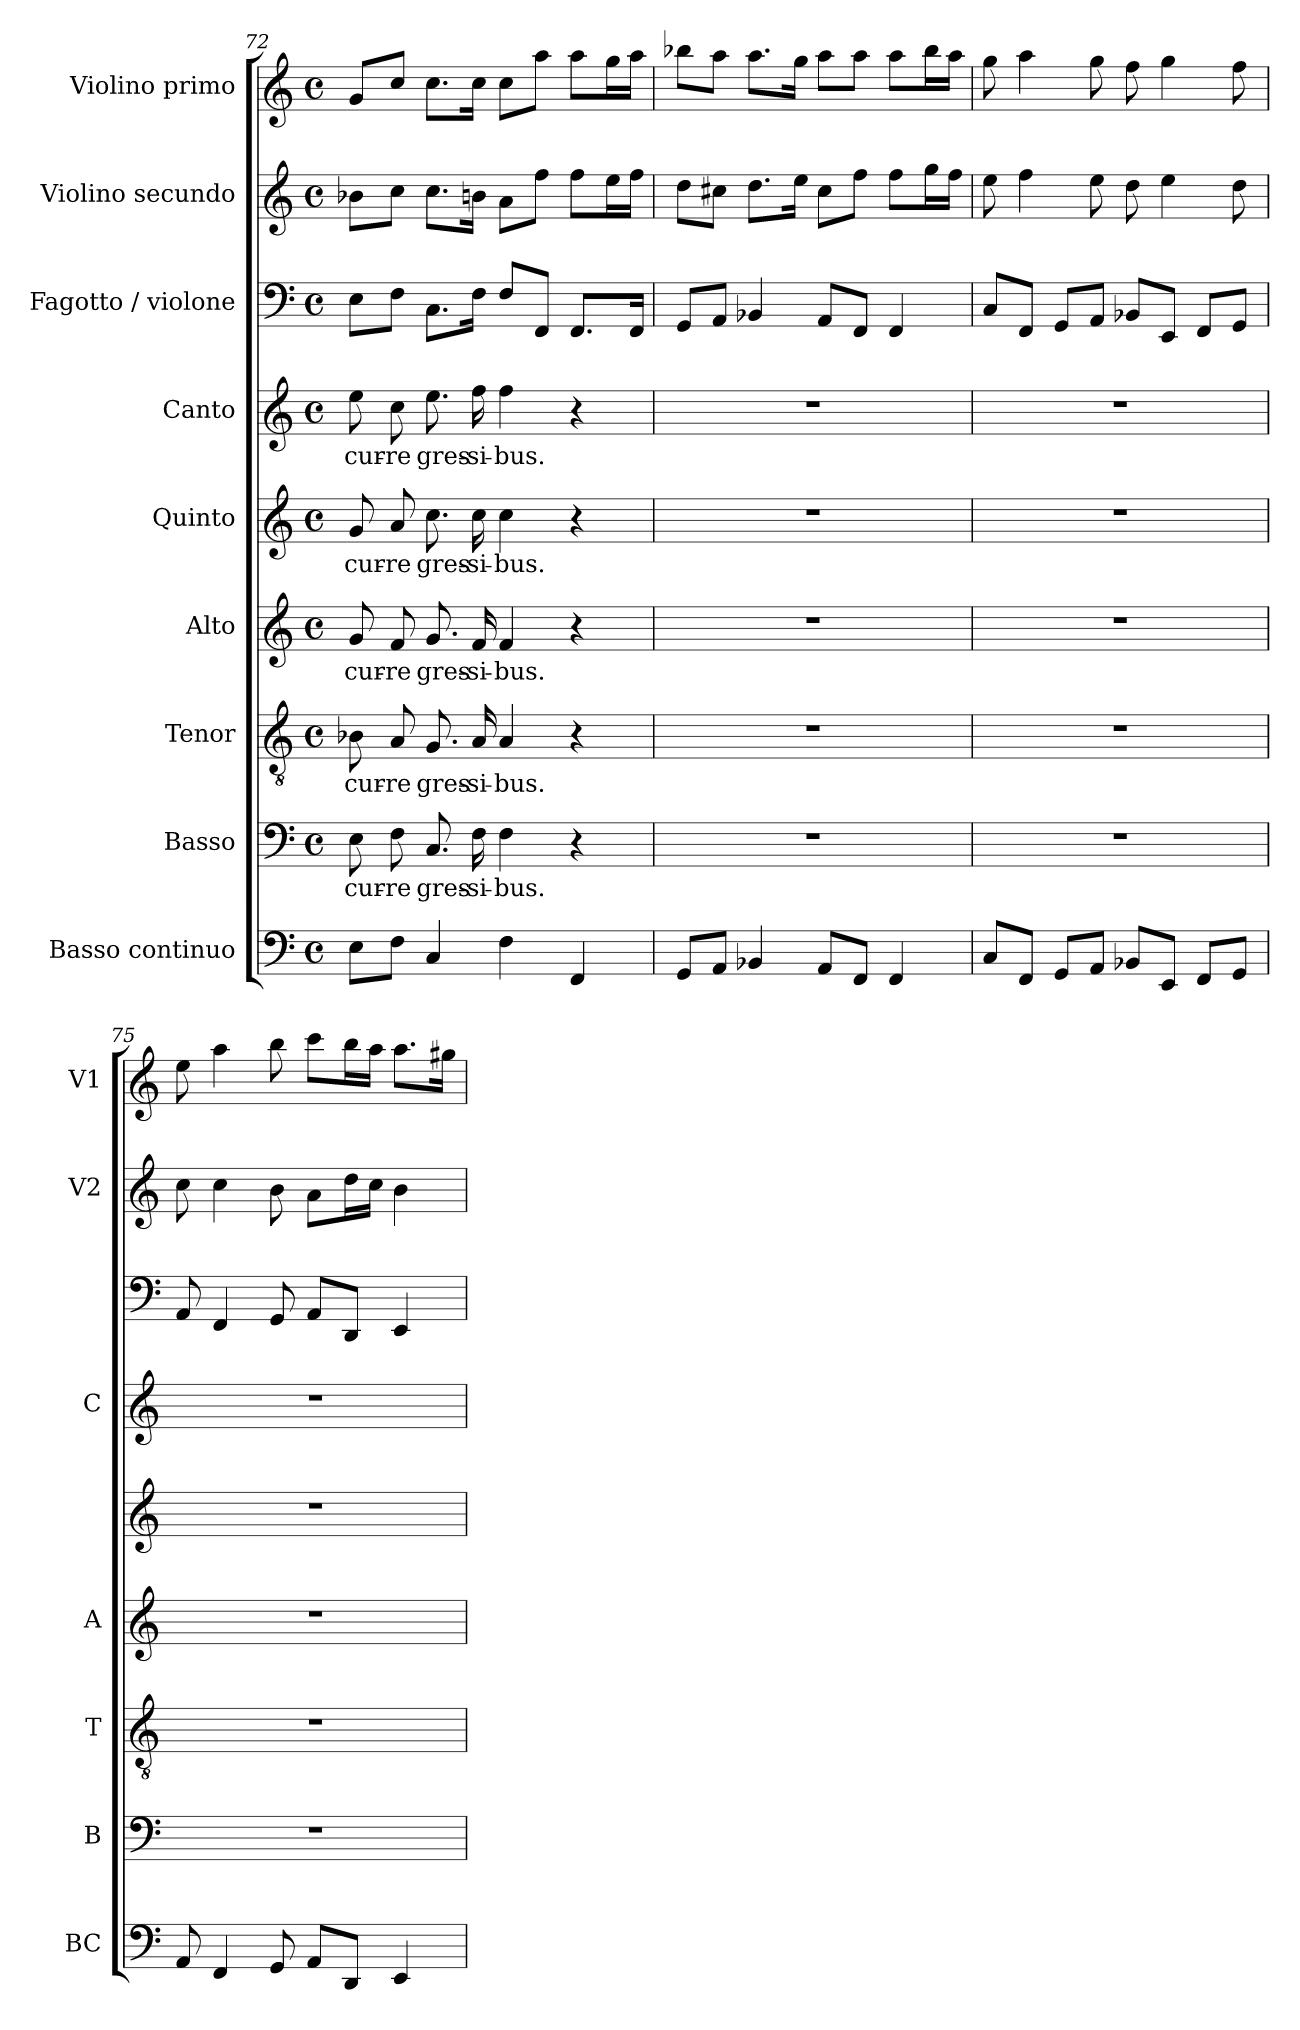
**kern	**kern	**text	**kern	**text	**kern	**text	**kern	**text	**kern	**text	**kern	**kern	**kern
*part9	*part8	*part8	*part7	*part7	*part6	*part6	*part5	*part5	*part4	*part4	*part3	*part2	*part1
*staff9	*staff8	*staff8	*staff7	*staff7	*staff6	*staff6	*staff5	*staff5	*staff4	*staff4	*staff3	*staff2	*staff1
*I"Basso continuo	*I"Basso	*	*I"Tenor	*	*I"Alto	*	*I"Quinto	*	*I"Canto	*	*I"Fagotto / violone	*I"Violino secundo	*I"Violino primo
*I'BC	*I'B	*	*I'T	*	*I'A	*	*	*	*I'C	*	*	*I'V2	*I'V1
!!LO:LB:g=z
*clefF4	*clefF4	*	*clefGv2	*	*clefG2	*	*clefG2	*	*clefG2	*	*clefF4	*clefG2	*clefG2
*k[]	*k[]	*	*k[]	*	*k[]	*	*k[]	*	*k[]	*	*k[]	*k[]	*k[]
*C:	*C:	*	*C:	*	*C:	*	*C:	*	*C:	*	*C:	*C:	*C:
*M4/4	*M4/4	*	*M4/4	*	*M4/4	*	*M4/4	*	*M4/4	*	*M4/4	*M4/4	*M4/4
*met(c)	*met(c)	*	*met(c)	*	*met(c)	*	*met(c)	*	*met(c)	*	*met(c)	*met(c)	*met(c)
=72	=72	=72	=72	=72	=72	=72	=72	=72	=72	=72	=72	=72	=72
!	!	!LO:LY:b	!	!LO:LY:b	!	!LO:LY:b	!	!LO:LY:b	!	!LO:LY:b	!	!	!
8E\L	8E\	cur-	8B-X\	cur-	8g/	cur-	8g/	cur-	8ee\	cur-	8E\L	8b-X\L	8g/L
!	!	!LO:LY:b	!	!LO:LY:b	!	!LO:LY:b	!	!LO:LY:b	!	!LO:LY:b	!	!	!
8F\J	8F\	-re	8A/	-re	8f/	-re	8a/	-re	8cc\	-re	8F\J	8cc\J	8cc/J
!	!	!LO:LY:b	!	!LO:LY:b	!	!LO:LY:b	!	!LO:LY:b	!	!LO:LY:b	!	!	!
4C/	8.C/	gres-	8.G/	gres-	8.g/	gres-	8.cc\	gres-	8.ee\	gres-	8.C\L	8.cc\L	8.cc\L
!	!	!LO:LY:b	!	!LO:LY:b	!	!LO:LY:b	!	!LO:LY:b	!	!LO:LY:b	!	!	!
.	16F\	-si-	16A/	-si-	16f/	-si-	16cc\	-si-	16ff\	-si-	16F\Jk	16bn\Jk	16cc\Jk
!	!	!LO:LY:b	!	!LO:LY:b	!	!LO:LY:b	!	!LO:LY:b	!	!LO:LY:b	!	!	!
4F\	4F\	-bus.	4A/	-bus.	4f/	-bus.	4cc\	-bus.	4ff\	-bus.	8F/L	8a\L	8cc\L
.	.	.	.	.	.	.	.	.	.	.	8FF/J	8ff\J	8aa\J
4FF/	4r	.	4r	.	4r	.	4r	.	4r	.	8.FF/L	8ff\L	8aa\L
.	.	.	.	.	.	.	.	.	.	.	.	16ee\L	16gg\L
.	.	.	.	.	.	.	.	.	.	.	16FF/Jk	16ff\JJ	16aa\JJ
=73	=73	=73	=73	=73	=73	=73	=73	=73	=73	=73	=73	=73	=73
8GG/L	1r	.	1r	.	1r	.	1r	.	1r	.	8GG/L	8dd\L	8bb-X\L
8AA/J	.	.	.	.	.	.	.	.	.	.	8AA/J	8cc#X\J	8aa\J
4BB-X/	.	.	.	.	.	.	.	.	.	.	4BB-X/	8.dd\L	8.aa\L
.	.	.	.	.	.	.	.	.	.	.	.	16ee\Jk	16gg\Jk
8AA/L	.	.	.	.	.	.	.	.	.	.	8AA/L	8cc#\L	8aa\L
8FF/J	.	.	.	.	.	.	.	.	.	.	8FF/J	8ff\J	8aa\J
4FF/	.	.	.	.	.	.	.	.	.	.	4FF/	8ff\L	8aa\L
.	.	.	.	.	.	.	.	.	.	.	.	16gg\L	16bb-\L
.	.	.	.	.	.	.	.	.	.	.	.	16ff\JJ	16aa\JJ
=74	=74	=74	=74	=74	=74	=74	=74	=74	=74	=74	=74	=74	=74
8C/L	1r	.	1r	.	1r	.	1r	.	1r	.	8C/L	8ee\	8gg\
8FF/J	.	.	.	.	.	.	.	.	.	.	8FF/J	4ff\	4aa\
8GG/L	.	.	.	.	.	.	.	.	.	.	8GG/L	.	.
8AA/J	.	.	.	.	.	.	.	.	.	.	8AA/J	8ee\	8gg\
8BB-X/L	.	.	.	.	.	.	.	.	.	.	8BB-X/L	8dd\	8ff\
8EE/J	.	.	.	.	.	.	.	.	.	.	8EE/J	4ee\	4gg\
8FF/L	.	.	.	.	.	.	.	.	.	.	8FF/L	.	.
8GG/J	.	.	.	.	.	.	.	.	.	.	8GG/J	8dd\	8ff\
!!LO:PB:g=z
=75	=75	=75	=75	=75	=75	=75	=75	=75	=75	=75	=75	=75	=75
8AA/	1r	.	1r	.	1r	.	1r	.	1r	.	8AA/	8cc\	8ee\
4FF/	.	.	.	.	.	.	.	.	.	.	4FF/	4cc\	4aa\
8GG/	.	.	.	.	.	.	.	.	.	.	8GG/	8b\	8bb\
8AA/L	.	.	.	.	.	.	.	.	.	.	8AA/L	8a\L	8ccc\L
8DD/J	.	.	.	.	.	.	.	.	.	.	8DD/J	16dd\L	16bb\L
.	.	.	.	.	.	.	.	.	.	.	.	16cc\JJ	16aa\JJ
4EE/	.	.	.	.	.	.	.	.	.	.	4EE/	4b\	8.aa\L
.	.	.	.	.	.	.	.	.	.	.	.	.	16gg#X\Jk
=	=	=	=	=	=	=	=	=	=	=	=	=	=
*-	*-	*-	*-	*-	*-	*-	*-	*-	*-	*-	*-	*-	*-
